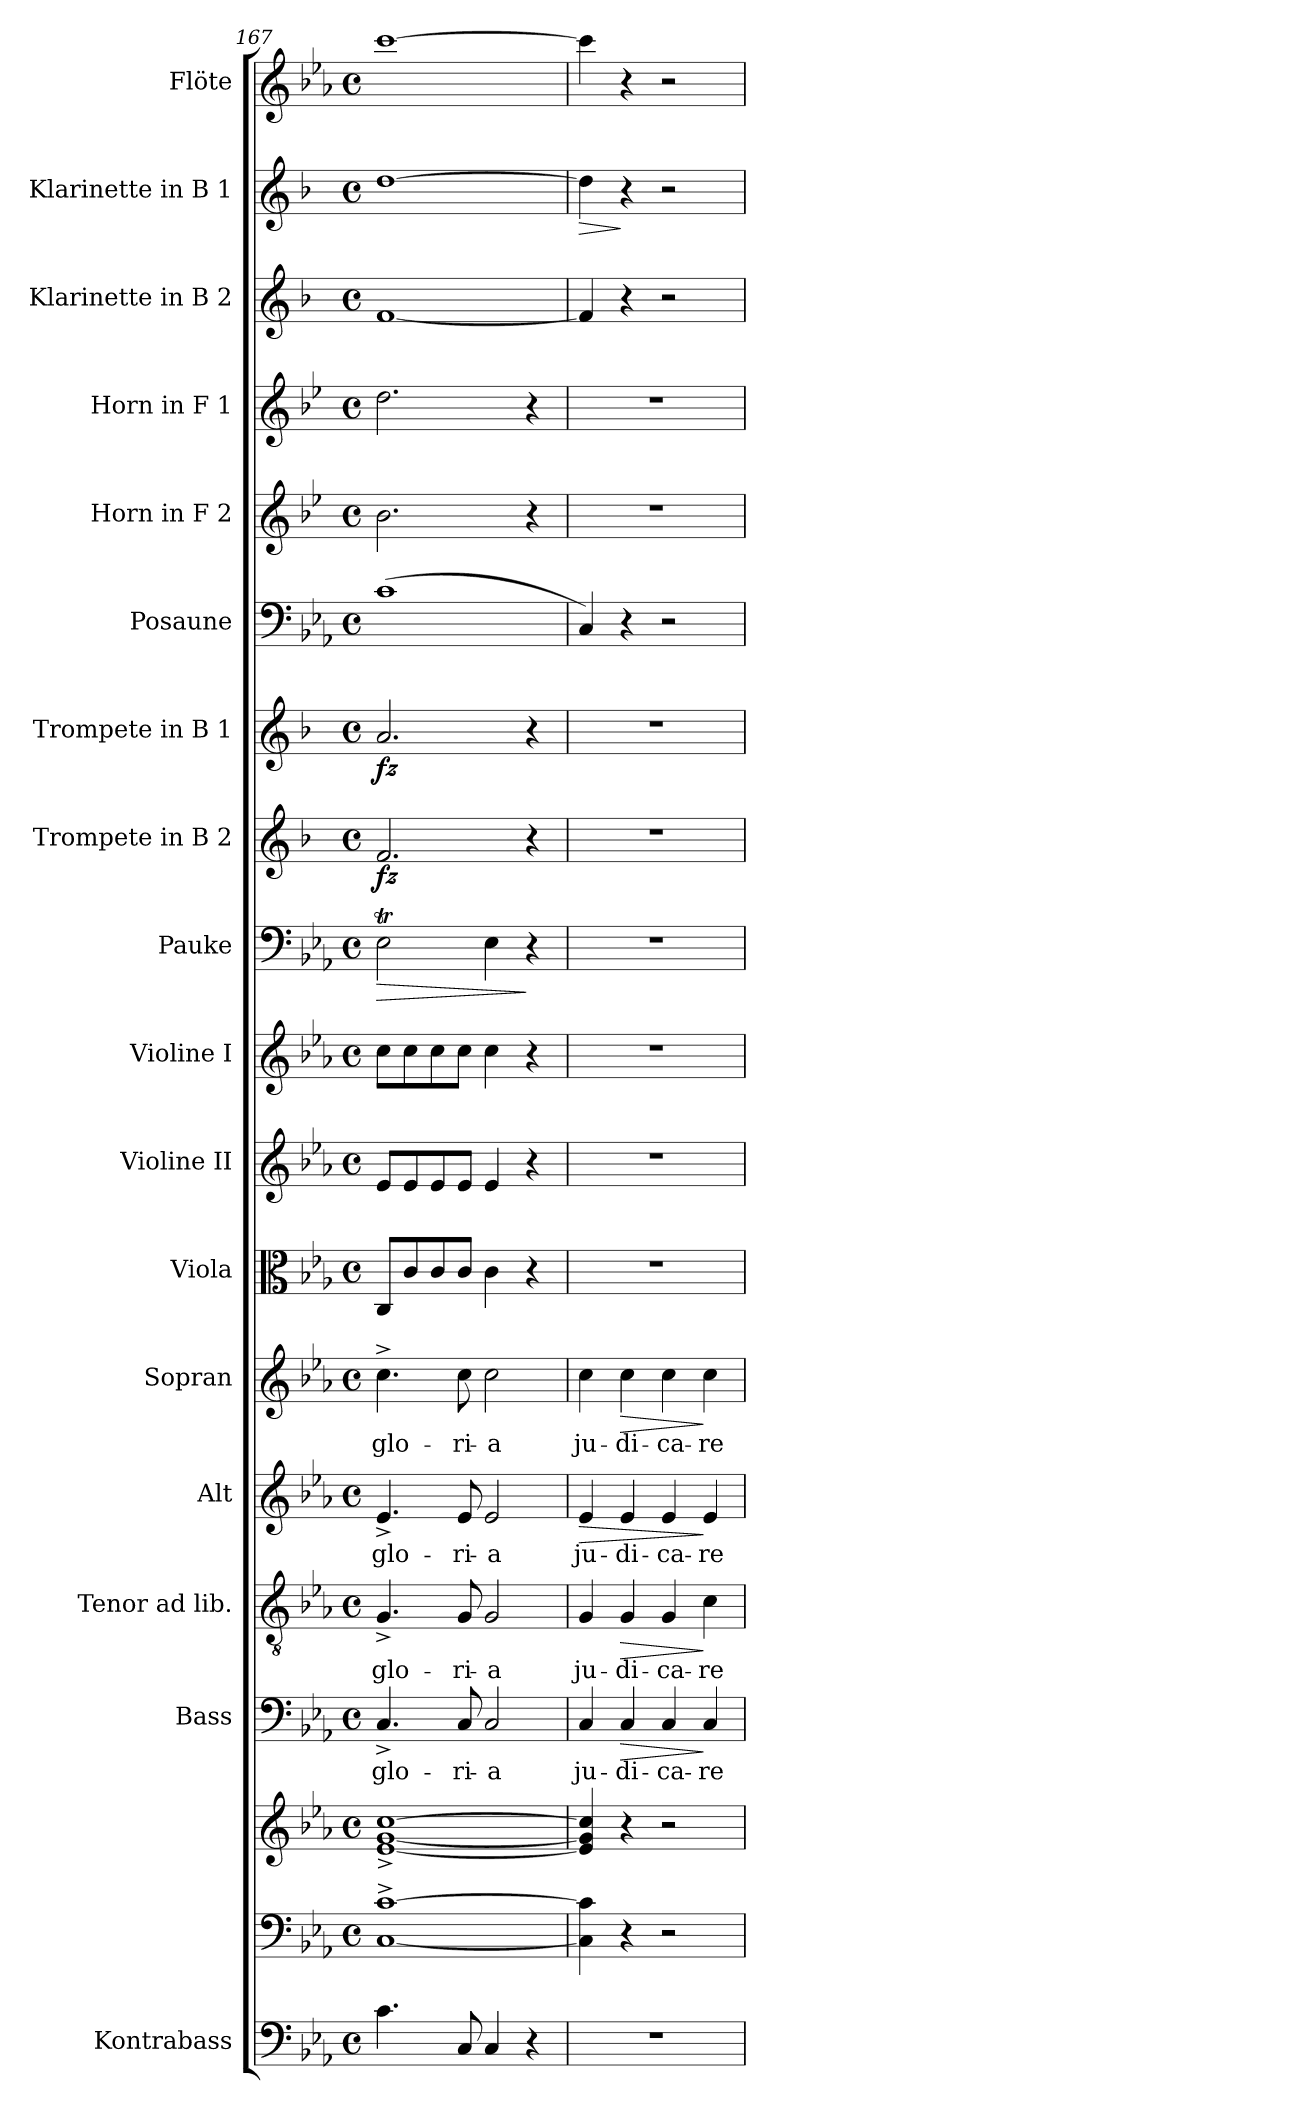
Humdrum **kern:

**kern	**kern	**kern	**kern	**text	**dynam	**kern	**text	**dynam	**kern	**text	**dynam	**kern	**text	**dynam	**kern	**kern	**kern	**kern	**dynam	**kern	**dynam	**kern	**dynam	**kern	**kern	**kern	**kern	**kern	**dynam	**kern
*part18	*part17	*part17	*part16	*part16	*part16	*part15	*part15	*part15	*part14	*part14	*part14	*part13	*part13	*part13	*part12	*part11	*part10	*part9	*part9	*part8	*part8	*part7	*part7	*part6	*part5	*part4	*part3	*part2	*part2	*part1
*staff19	*staff18	*staff17	*staff16	*staff16	*staff16	*staff15	*staff15	*staff15	*staff14	*staff14	*staff14	*staff13	*staff13	*staff13	*staff12	*staff11	*staff10	*staff9	*staff9	*staff8	*staff8	*staff7	*staff7	*staff6	*staff5	*staff4	*staff3	*staff2	*staff2	*staff1
*I"Kontrabass	*	*	*I"Bass	*	*	*I"Tenor ad lib.	*	*	*I"Alt	*	*	*I"Sopran	*	*	*I"Viola	*I"Violine II	*I"Violine I	*I"Pauke	*	*I"Trompete in B 2	*	*I"Trompete in B 1	*	*I"Posaune	*I"Horn in F 2	*I"Horn in F 1	*I"Klarinette in B 2	*I"Klarinette in B 1	*	*I"Flöte
*I'Kb.	*	*	*I'B	*	*	*I'T	*	*	*I'A	*	*	*I'S	*	*	*I'Vla.	*I'Vl. II	*I'Vl. I	*I'Pk.	*	*	*	*	*	*I'Pos.	*I'Hrn. 2	*I'Hrn. 1	*	*	*	*I'Fl.
*clefF4	*clefF4	*clefG2	*clefF4	*	*	*clefGv2	*	*	*clefG2	*	*	*clefG2	*	*	*clefC3	*clefG2	*clefG2	*clefF4	*	*clefG2	*	*clefG2	*	*clefF4	*clefG2	*clefG2	*clefG2	*clefG2	*	*clefG2
*ITrd7c12	*	*	*	*	*	*	*	*	*	*	*	*	*	*	*	*	*	*	*	*ITrd1c2	*	*ITrd1c2	*	*	*ITrd4c7	*ITrd4c7	*ITrd1c2	*ITrd1c2	*	*
*k[b-e-a-]	*k[b-e-a-]	*k[b-e-a-]	*k[b-e-a-]	*	*	*k[b-e-a-]	*	*	*k[b-e-a-]	*	*	*k[b-e-a-]	*	*	*k[b-e-a-]	*k[b-e-a-]	*k[b-e-a-]	*k[b-e-a-]	*	*k[b-e-a-]	*	*k[b-e-a-]	*	*k[b-e-a-]	*k[b-e-a-]	*k[b-e-a-]	*k[b-e-a-]	*k[b-e-a-]	*	*k[b-e-a-]
*E-:	*E-:	*E-:	*E-:	*	*	*E-:	*	*	*E-:	*	*	*E-:	*	*	*E-:	*E-:	*E-:	*E-:	*	*E-:	*	*E-:	*	*E-:	*E-:	*E-:	*E-:	*E-:	*	*E-:
*M4/4	*M4/4	*M4/4	*M4/4	*	*	*M4/4	*	*	*M4/4	*	*	*M4/4	*	*	*M4/4	*M4/4	*M4/4	*M4/4	*	*M4/4	*	*M4/4	*	*M4/4	*M4/4	*M4/4	*M4/4	*M4/4	*	*M4/4
*met(c)	*met(c)	*met(c)	*met(c)	*	*	*met(c)	*	*	*met(c)	*	*	*met(c)	*	*	*met(c)	*met(c)	*met(c)	*met(c)	*	*met(c)	*	*met(c)	*	*met(c)	*met(c)	*met(c)	*met(c)	*met(c)	*	*met(c)
=167	=167	=167	=167	=167	=167	=167	=167	=167	=167	=167	=167	=167	=167	=167	=167	=167	=167	=167	=167	=167	=167	=167	=167	=167	=167	=167	=167	=167	=167	=167
!	!	!	!	!LO:LY:b	!	!	!LO:LY:b	!	!	!LO:LY:b	!	!	!LO:LY:b	!	!	!	!	!	!LO:HP:b	!	!LO:DY:b	!	!LO:DY:b	!	!	!	!	!	!	!
4.C\	[1C^> [1c^>	[1e-^> [1g^> [1cc^>	4.C^>/	glo-	.	4.G^>/	glo-	.	4.e-^>/	glo-	.	4.cc^>\	glo-	.	8C/L	8e-/L	8cc\L	2E-T\	>	2.e-/	fz	2.g/	fz	(>1c	2.e-\	2.g\	[1e-	[1cc	.	[1ccc
.	.	.	.	.	.	.	.	.	.	.	.	.	.	.	8c/	8e-/	8cc\	.	.	.	.	.	.	.	.	.	.	.	.	.
.	.	.	.	.	.	.	.	.	.	.	.	.	.	.	8c/	8e-/	8cc\	.	.	.	.	.	.	.	.	.	.	.	.	.
!	!	!	!	!LO:LY:b	!	!	!LO:LY:b	!	!	!LO:LY:b	!	!	!LO:LY:b	!	!	!	!	!	!	!	!	!	!	!	!	!	!	!	!	!
8CC/	.	.	8C/	-ri-	.	8G/	-ri-	.	8e-/	-ri-	.	8cc\	-ri-	.	8c/J	8e-/J	8cc\J	.	.	.	.	.	.	.	.	.	.	.	.	.
!	!	!	!	!LO:LY:b	!	!	!LO:LY:b	!	!	!LO:LY:b	!	!	!LO:LY:b	!	!	!	!	!	!	!	!	!	!	!	!	!	!	!	!	!
4CC/	.	.	2C/	-a	.	2G/	-a	.	2e-/	-a	.	2cc\	-a	.	4c\	4e-/	4cc\	4E-TTT\	.	.	.	.	.	.	.	.	.	.	.	.
4r	.	.	.	.	.	.	.	.	.	.	.	.	.	.	4r	4r	4r	4r	]	4r	.	4r	.	.	4r	4r	.	.	.	.
=168	=168	=168	=168	=168	=168	=168	=168	=168	=168	=168	=168	=168	=168	=168	=168	=168	=168	=168	=168	=168	=168	=168	=168	=168	=168	=168	=168	=168	=168	=168
!	!	!	!	!LO:LY:b	!	!	!LO:LY:b	!	!	!LO:LY:b	!LO:HP:b	!	!LO:LY:b	!	!	!	!	!	!	!	!	!	!	!	!	!	!	!	!LO:HP:b	!
1r	4C\] 4c\]	4e-/] 4g/] 4cc/]	4C/	ju-	.	4G/	ju-	.	4e-/	ju-	>	4cc\	ju-	.	1r	1r	1r	1r	.	1r	.	1r	.	4C/)	1r	1r	4e-/]	4cc\]	>	4ccc\]
!	!	!	!	!LO:LY:b	!LO:HP:b	!	!LO:LY:b	!LO:HP:b	!	!LO:LY:b	!	!	!LO:LY:b	!LO:HP:b	!	!	!	!	!	!	!	!	!	!	!	!	!	!	!	!
.	4r	4r	4C/	-di-	>	4G/	-di-	>	4e-/	-di-	.	4cc\	-di-	>	.	.	.	.	.	.	.	.	.	4r	.	.	4r	4r	]	4r
!	!	!	!	!LO:LY:b	!	!	!LO:LY:b	!	!	!LO:LY:b	!	!	!LO:LY:b	!	!	!	!	!	!	!	!	!	!	!	!	!	!	!	!	!
.	2r	2r	4C/	-ca-	.	4G/	-ca-	.	4e-/	-ca-	.	4cc\	-ca-	.	.	.	.	.	.	.	.	.	.	2r	.	.	2r	2r	.	2r
!	!	!	!	!LO:LY:b	!	!	!LO:LY:b	!	!	!LO:LY:b	!	!	!LO:LY:b	!	!	!	!	!	!	!	!	!	!	!	!	!	!	!	!	!
.	.	.	4C/	-re	]	4c\	-re	]	4e-/	-re	]	4cc\	-re	]	.	.	.	.	.	.	.	.	.	.	.	.	.	.	.	.
=	=	=	=	=	=	=	=	=	=	=	=	=	=	=	=	=	=	=	=	=	=	=	=	=	=	=	=	=	=	=
*-	*-	*-	*-	*-	*-	*-	*-	*-	*-	*-	*-	*-	*-	*-	*-	*-	*-	*-	*-	*-	*-	*-	*-	*-	*-	*-	*-	*-	*-	*-
